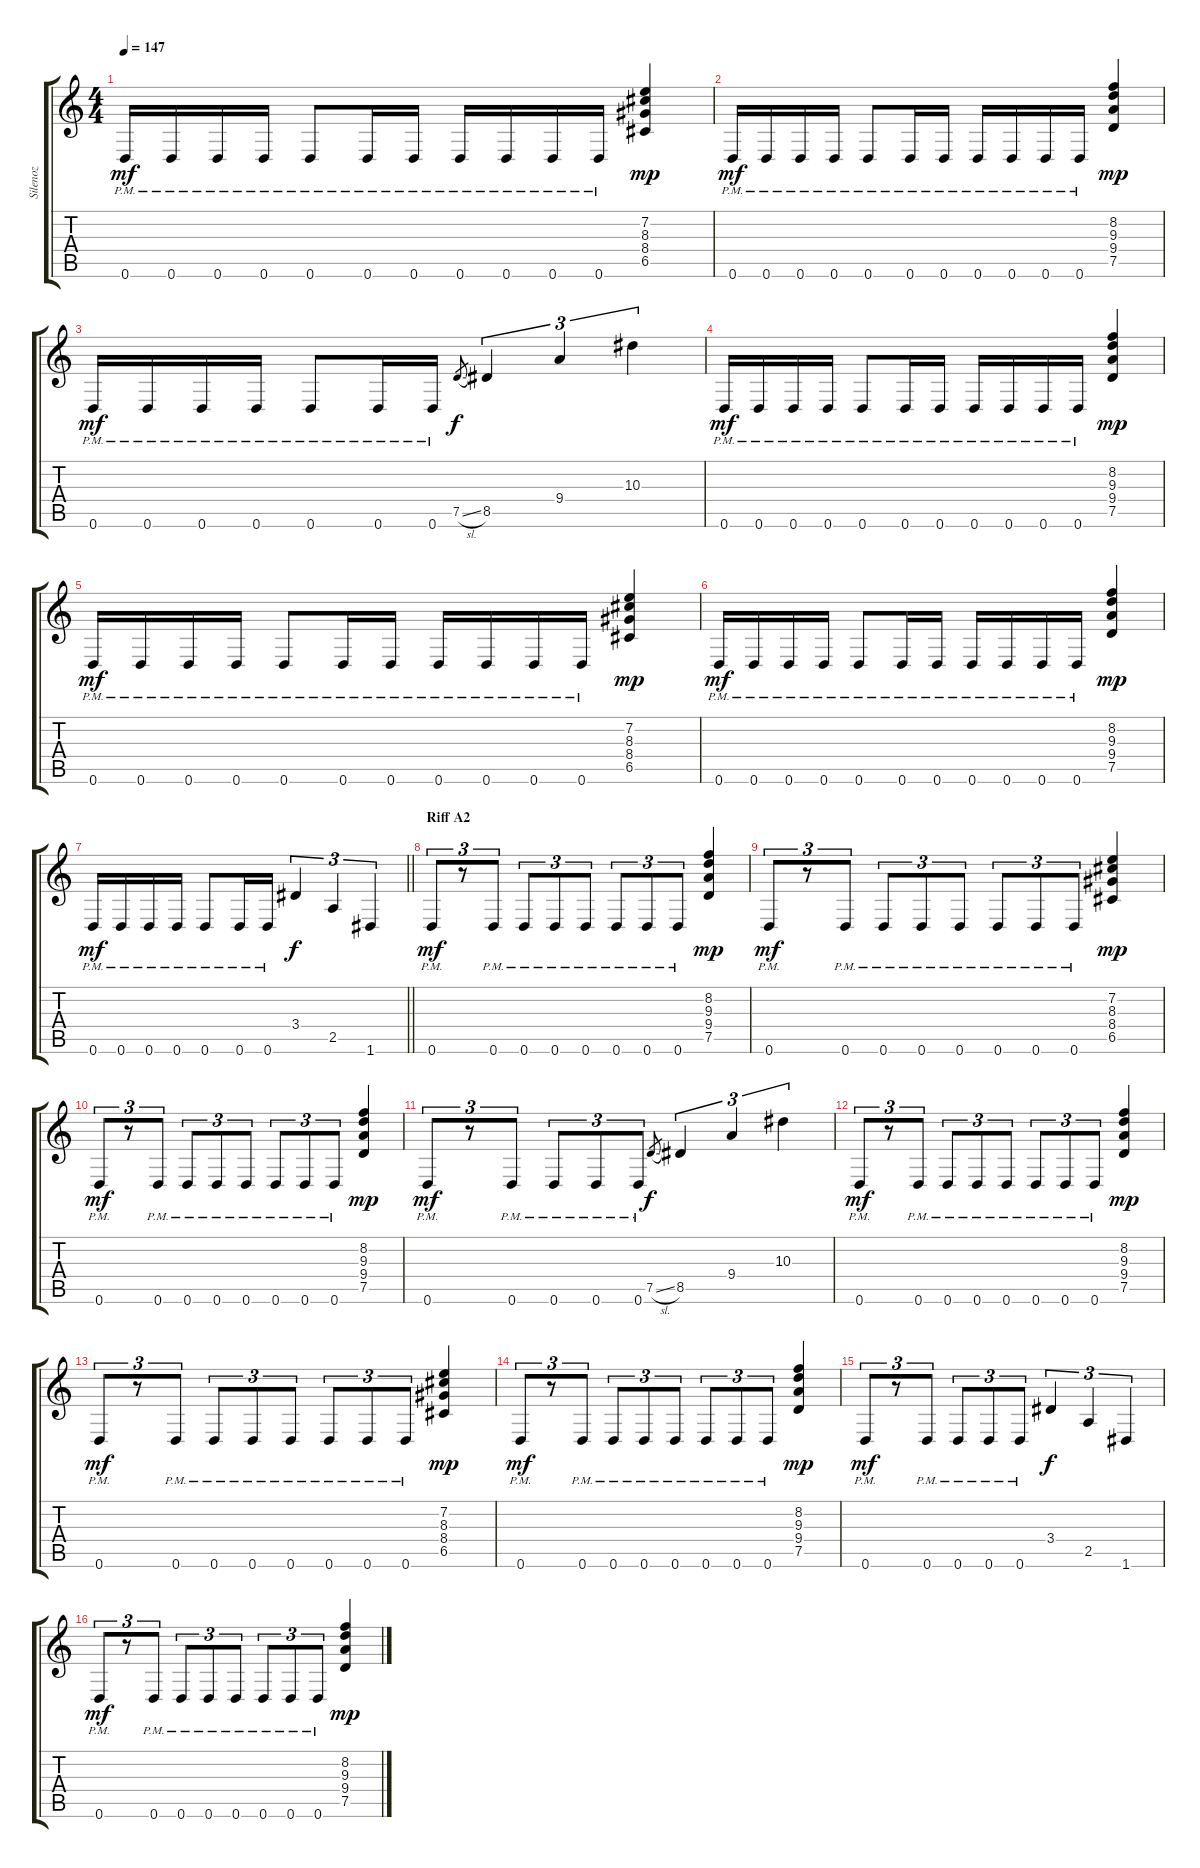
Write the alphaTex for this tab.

\track ("Silenoz" "Silenoz") {instrument distortionguitar}
\staff {score tabs}
\tuning (D4 A3 F3 C3 G2 D2) {hide}
\ts (4 4)
\tempo 147
\clef g2
\ks c
0.6{pm}.16{dy mf} 0.6{pm}.16 0.6{pm}.16 0.6{pm}.16 0.6{pm}.8 0.6{pm}.16 0.6{pm}.16 0.6{pm}.16 0.6{pm}.16 0.6{pm}.16 0.6{pm}.16 (7.2 8.3 8.4 6.5).4{dy mp} |
0.6{pm}.16{dy mf} 0.6{pm}.16 0.6{pm}.16 0.6{pm}.16 0.6{pm}.8 0.6{pm}.16 0.6{pm}.16 0.6{pm}.16 0.6{pm}.16 0.6{pm}.16 0.6{pm}.16 (8.2 9.3 9.4 7.5).4{dy mp} |
0.6{pm}.16{dy mf} 0.6{pm}.16 0.6{pm}.16 0.6{pm}.16 0.6{pm}.8 0.6{pm}.16 0.6{pm}.16 7.5{sl}.8{gr dy f} 8.5.4{tu (3 2)} 9.4.4{tu (3 2)} 10.3.4{tu (3 2)} |
0.6{pm}.16{dy mf} 0.6{pm}.16 0.6{pm}.16 0.6{pm}.16 0.6{pm}.8 0.6{pm}.16 0.6{pm}.16 0.6{pm}.16 0.6{pm}.16 0.6{pm}.16 0.6{pm}.16 (8.2 9.3 9.4 7.5).4{dy mp} |
0.6{pm}.16{dy mf} 0.6{pm}.16 0.6{pm}.16 0.6{pm}.16 0.6{pm}.8 0.6{pm}.16 0.6{pm}.16 0.6{pm}.16 0.6{pm}.16 0.6{pm}.16 0.6{pm}.16 (7.2 8.3 8.4 6.5).4{dy mp} |
0.6{pm}.16{dy mf} 0.6{pm}.16 0.6{pm}.16 0.6{pm}.16 0.6{pm}.8 0.6{pm}.16 0.6{pm}.16 0.6{pm}.16 0.6{pm}.16 0.6{pm}.16 0.6{pm}.16 (8.2 9.3 9.4 7.5).4{dy mp} |
\barLineRight lightlight
0.6{pm}.16{dy mf} 0.6{pm}.16 0.6{pm}.16 0.6{pm}.16 0.6{pm}.8 0.6{pm}.16 0.6{pm}.16 3.4.4{tu (3 2) dy f} 2.5.4{tu (3 2)} 1.6.4{tu (3 2)} |
\section ("" "Riff A2")
0.6{pm}.8{tu (3 2) dy mf} r.8{tu (3 2)} 0.6{pm}.8{tu (3 2)} 0.6{pm}.8{tu (3 2)} 0.6{pm}.8{tu (3 2)} 0.6{pm}.8{tu (3 2)} 0.6{pm}.8{tu (3 2)} 0.6{pm}.8{tu (3 2)} 0.6{pm}.8{tu (3 2)} (8.2 9.3 9.4 7.5).4{dy mp} |
0.6{pm}.8{tu (3 2) dy mf} r.8{tu (3 2)} 0.6{pm}.8{tu (3 2)} 0.6{pm}.8{tu (3 2)} 0.6{pm}.8{tu (3 2)} 0.6{pm}.8{tu (3 2)} 0.6{pm}.8{tu (3 2)} 0.6{pm}.8{tu (3 2)} 0.6{pm}.8{tu (3 2)} (7.2 8.3 8.4 6.5).4{dy mp} |
0.6{pm}.8{tu (3 2) dy mf} r.8{tu (3 2)} 0.6{pm}.8{tu (3 2)} 0.6{pm}.8{tu (3 2)} 0.6{pm}.8{tu (3 2)} 0.6{pm}.8{tu (3 2)} 0.6{pm}.8{tu (3 2)} 0.6{pm}.8{tu (3 2)} 0.6{pm}.8{tu (3 2)} (8.2 9.3 9.4 7.5).4{dy mp} |
0.6{pm}.8{tu (3 2) dy mf} r.8{tu (3 2)} 0.6{pm}.8{tu (3 2)} 0.6{pm}.8{tu (3 2)} 0.6{pm}.8{tu (3 2)} 0.6{pm}.8{tu (3 2)} 7.5{sl}.8{gr dy f} 8.5.4{tu (3 2)} 9.4.4{tu (3 2)} 10.3.4{tu (3 2)} |
0.6{pm}.8{tu (3 2) dy mf} r.8{tu (3 2)} 0.6{pm}.8{tu (3 2)} 0.6{pm}.8{tu (3 2)} 0.6{pm}.8{tu (3 2)} 0.6{pm}.8{tu (3 2)} 0.6{pm}.8{tu (3 2)} 0.6{pm}.8{tu (3 2)} 0.6{pm}.8{tu (3 2)} (8.2 9.3 9.4 7.5).4{dy mp} |
0.6{pm}.8{tu (3 2) dy mf} r.8{tu (3 2)} 0.6{pm}.8{tu (3 2)} 0.6{pm}.8{tu (3 2)} 0.6{pm}.8{tu (3 2)} 0.6{pm}.8{tu (3 2)} 0.6{pm}.8{tu (3 2)} 0.6{pm}.8{tu (3 2)} 0.6{pm}.8{tu (3 2)} (7.2 8.3 8.4 6.5).4{dy mp} |
0.6{pm}.8{tu (3 2) dy mf} r.8{tu (3 2)} 0.6{pm}.8{tu (3 2)} 0.6{pm}.8{tu (3 2)} 0.6{pm}.8{tu (3 2)} 0.6{pm}.8{tu (3 2)} 0.6{pm}.8{tu (3 2)} 0.6{pm}.8{tu (3 2)} 0.6{pm}.8{tu (3 2)} (8.2 9.3 9.4 7.5).4{dy mp} |
0.6{pm}.8{tu (3 2) dy mf} r.8{tu (3 2)} 0.6{pm}.8{tu (3 2)} 0.6{pm}.8{tu (3 2)} 0.6{pm}.8{tu (3 2)} 0.6{pm}.8{tu (3 2)} 3.4.4{tu (3 2) dy f} 2.5.4{tu (3 2)} 1.6.4{tu (3 2)} |
0.6{pm}.8{tu (3 2) dy mf} r.8{tu (3 2)} 0.6{pm}.8{tu (3 2)} 0.6{pm}.8{tu (3 2)} 0.6{pm}.8{tu (3 2)} 0.6{pm}.8{tu (3 2)} 0.6{pm}.8{tu (3 2)} 0.6{pm}.8{tu (3 2)} 0.6{pm}.8{tu (3 2)} (8.2 9.3 9.4 7.5).4{dy mp}
